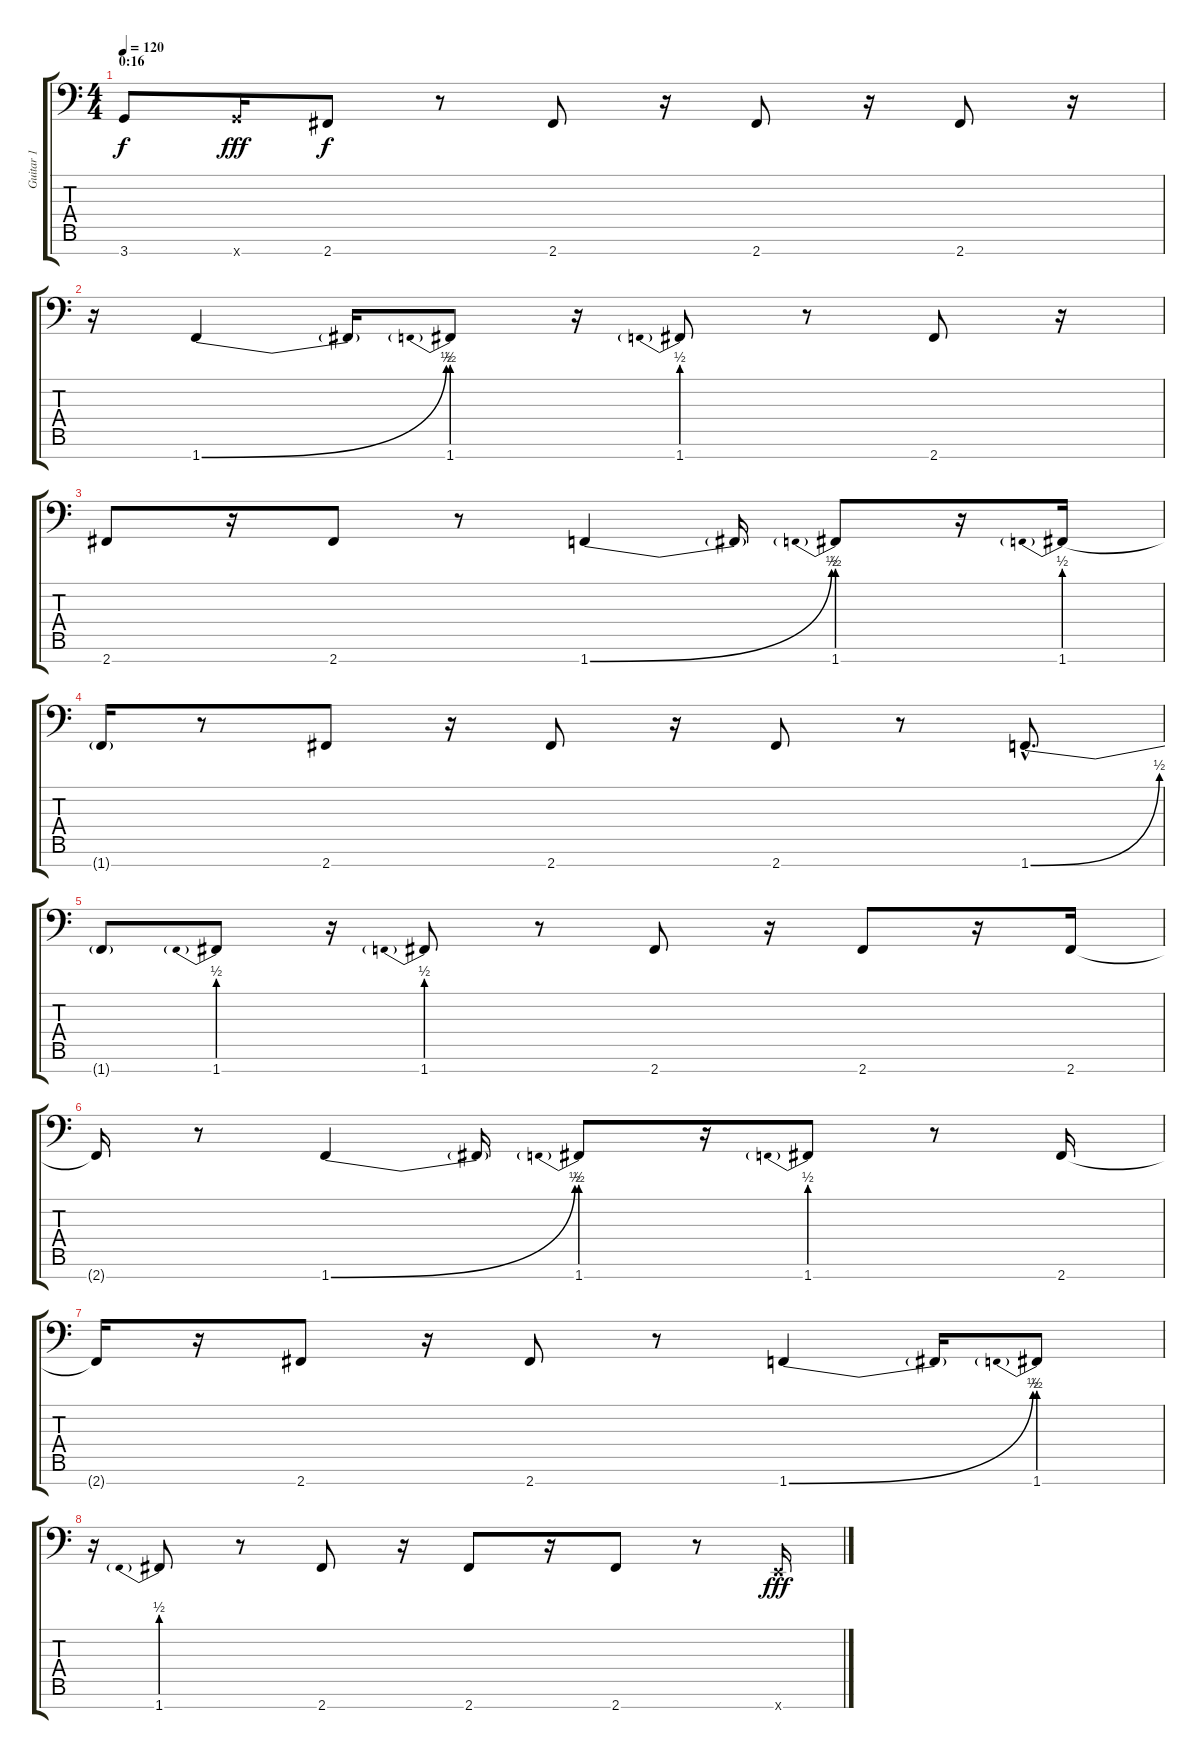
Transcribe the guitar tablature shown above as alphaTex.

\track ("Guitar 1" "Guitar 1") {instrument distortionguitar}
\staff {score tabs}
\tuning (Bb3 Gb3 Db3 Ab2 Eb2 Bb1 E1) {hide}
\ts (4 4)
\section ("" "0:16")
\tempo 120
\clef f4
\ks c
3.7.8{dy f} 3.7{x}.16{dy fff} 2.7.8{dy f} r.8 2.7.8 r.16 2.7.8 r.16 2.7.8 r.16 |
r.16 1.7{be (bend 0 0 60 2)}.4 1.7{t}.16 1.7{be (prebend 0 2 60 2)}.8 r.16 1.7{be (prebend 0 2 60 2)}.8 r.8 2.7.8 r.16 |
2.7.8 r.16 2.7.8 r.8 1.7{be (bend 0 0 60 2)}.4 1.7{t}.16 1.7{be (prebend 0 2 60 2)}.8 r.16 1.7{be (prebend 0 2 60 2)}.16 |
1.7{t}.16 r.8 2.7.8 r.16 2.7.8 r.16 2.7.8 r.8 1.7{be (bend 0 0 60 2) hac}.8{d} |
1.7{t}.8 1.7{be (prebend 0 2 60 2)}.8 r.16 1.7{be (prebend 0 2 60 2)}.8 r.8 2.7.8 r.16 2.7.8 r.16 2.7.16 |
2.7{t}.16 r.8 1.7{be (bend 0 0 60 2)}.4 1.7{t}.16 1.7{be (prebend 0 2 60 2)}.8 r.16 1.7{be (prebend 0 2 60 2)}.8 r.8 2.7.16 |
2.7{t}.16 r.16 2.7.8 r.16 2.7.8 r.8 1.7{be (bend 0 0 60 2)}.4 1.7{t}.16 1.7{be (prebend 0 2 60 2)}.8 |
r.16 1.7{be (prebend 0 2 60 2)}.8 r.8 2.7.8 r.16 2.7.8 r.16 2.7.8 r.8 0.7{x}.16{dy fff}
